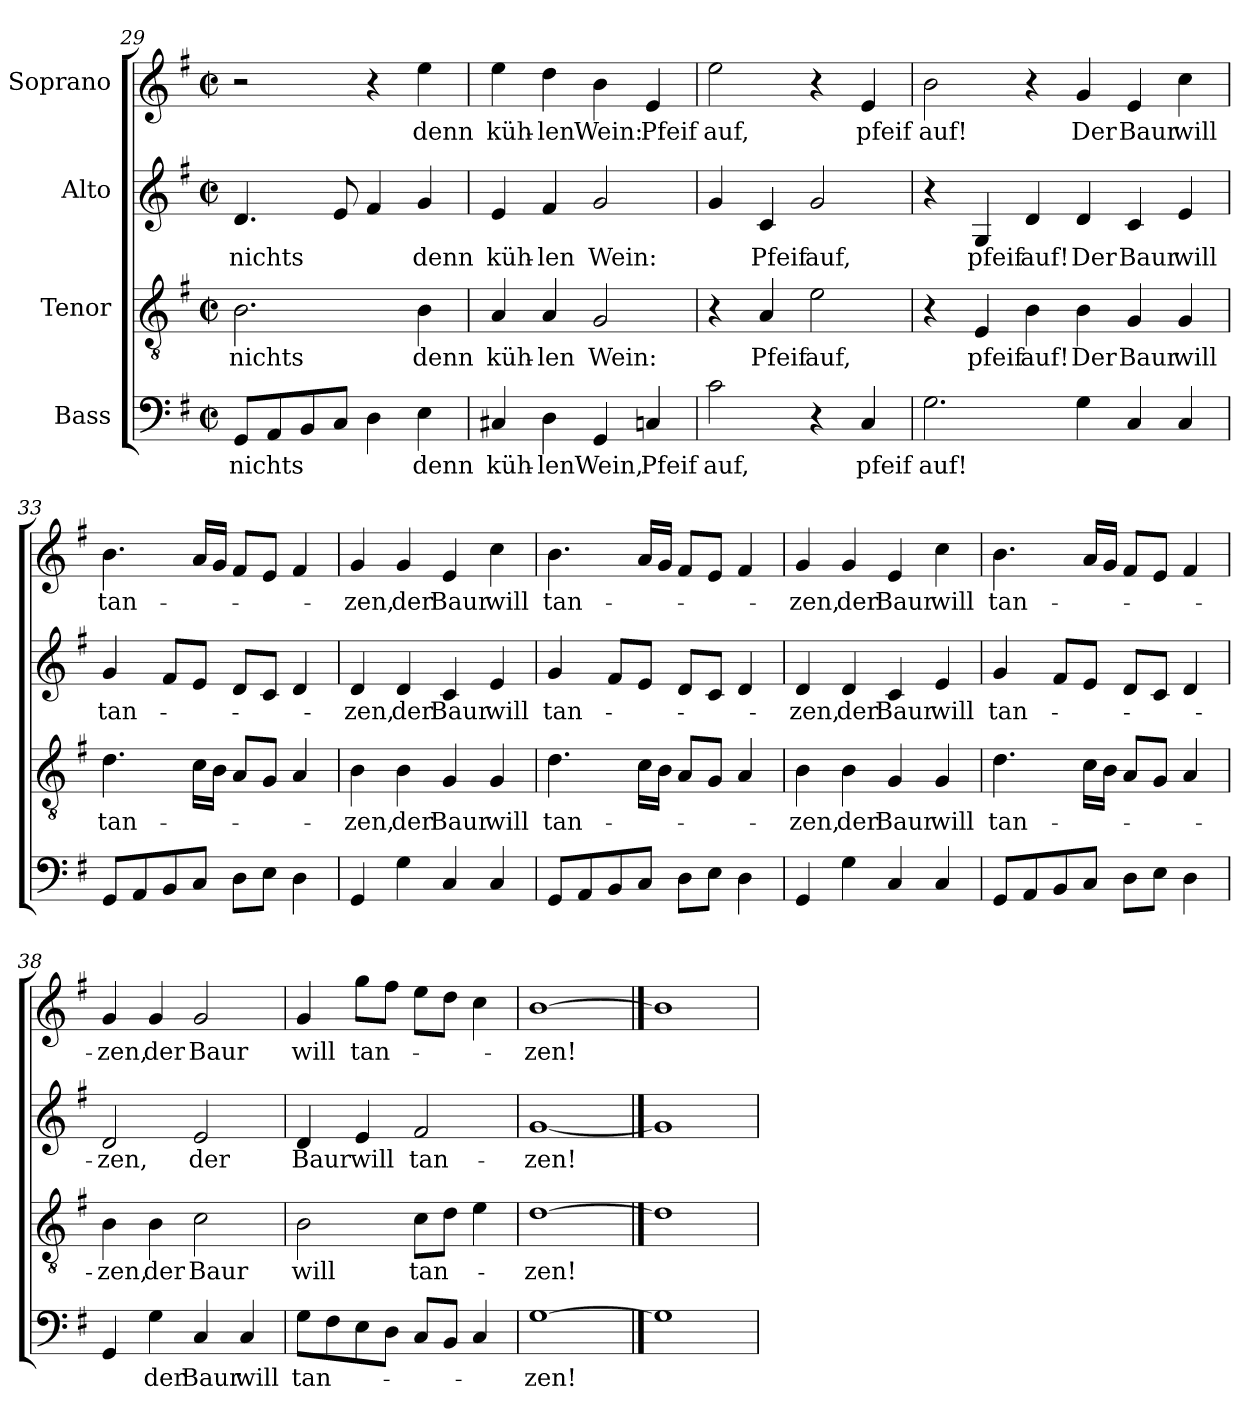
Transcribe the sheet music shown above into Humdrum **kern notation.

**kern	**text	**kern	**text	**kern	**text	**kern	**text
*part4	*part4	*part3	*part3	*part2	*part2	*part1	*part1
*staff4	*staff4	*staff3	*staff3	*staff2	*staff2	*staff1	*staff1
*I"Bass	*	*I"Tenor	*	*I"Alto	*	*I"Soprano	*
*clefF4	*	*clefGv2	*	*clefG2	*	*clefG2	*
*k[f#]	*	*k[f#]	*	*k[f#]	*	*k[f#]	*
*M2/2	*	*M2/2	*	*M2/2	*	*M2/2	*
*met(c|)	*	*met(c|)	*	*met(c|)	*	*met(c|)	*
=29	=29	=29	=29	=29	=29	=29	=29
8GG/L	nichts	2.B\	nichts	4.d/	nichts	2r	.
8AA/	.	.	.	.	.	.	.
8BB/	.	.	.	.	.	.	.
8C/J	.	.	.	8e/	.	.	.
4D\	.	.	.	4f#/	.	4r	.
4E\	denn	4B\	denn	4g/	denn	4ee\	denn
=30	=30	=30	=30	=30	=30	=30	=30
4C#X/	küh-	4A/	küh-	4e/	küh-	4ee\	küh-
4D\	-len	4A/	-len	4f#/	-len	4dd\	-len
4GG/	Wein,	2G/	Wein:	2g/	Wein:	4b\	Wein:
4Cn/	Pfeif	.	.	.	.	4e/	Pfeif
!!LO:LB:g=z
=31	=31	=31	=31	=31	=31	=31	=31
2c\	auf,	4r	.	4g/	.	2ee\	auf,
.	.	4A/	Pfeif	4c/	Pfeif	.	.
4r	.	2e\	auf,	2g/	auf,	4r	.
4C/	pfeif	.	.	.	.	4e/	pfeif
=32	=32	=32	=32	=32	=32	=32	=32
2.G\	auf!	4r	.	4r	.	2b\	auf!
.	.	4E/	pfeif	4G/	pfeif	.	.
.	.	4B\	auf!	4d/	auf!	4r	.
4G\	.	4B\	Der	4d/	Der	4g/	Der
4C/	.	4G/	Baur	4c/	Baur	4e/	Baur
4C/	.	4G/	will	4e/	will	4cc\	will
=33	=33	=33	=33	=33	=33	=33	=33
8GG/L	.	4.d\	tan-	4g/	tan-	4.b\	tan-
8AA/	.	.	.	.	.	.	.
8BB/	.	.	.	8f#/L	.	.	.
8C/J	.	16c\LL	.	8e/J	.	16a/LL	.
.	.	16B\JJ	.	.	.	16g/JJ	.
8D\L	.	8A/L	.	8d/L	.	8f#/L	.
8E\J	.	8G/J	.	8c/J	.	8e/J	.
4D\	.	4A/	.	4d/	.	4f#/	.
=34	=34	=34	=34	=34	=34	=34	=34
4GG/	.	4B\	-zen,	4d/	-zen,	4g/	-zen,
4G\	.	4B\	der	4d/	der	4g/	der
4C/	.	4G/	Baur	4c/	Baur	4e/	Baur
4C/	.	4G/	will	4e/	will	4cc\	will
!!LO:LB:g=z
=35	=35	=35	=35	=35	=35	=35	=35
8GG/L	.	4.d\	tan-	4g/	tan-	4.b\	tan-
8AA/	.	.	.	.	.	.	.
8BB/	.	.	.	8f#/L	.	.	.
8C/J	.	16c\LL	.	8e/J	.	16a/LL	.
.	.	16B\JJ	.	.	.	16g/JJ	.
8D\L	.	8A/L	.	8d/L	.	8f#/L	.
8E\J	.	8G/J	.	8c/J	.	8e/J	.
4D\	.	4A/	.	4d/	.	4f#/	.
=36	=36	=36	=36	=36	=36	=36	=36
4GG/	.	4B\	-zen,	4d/	-zen,	4g/	-zen,
4G\	.	4B\	der	4d/	der	4g/	der
4C/	.	4G/	Baur	4c/	Baur	4e/	Baur
4C/	.	4G/	will	4e/	will	4cc\	will
=37	=37	=37	=37	=37	=37	=37	=37
8GG/L	.	4.d\	tan-	4g/	tan-	4.b\	tan-
8AA/	.	.	.	.	.	.	.
8BB/	.	.	.	8f#/L	.	.	.
8C/J	.	16c\LL	.	8e/J	.	16a/LL	.
.	.	16B\JJ	.	.	.	16g/JJ	.
8D\L	.	8A/L	.	8d/L	.	8f#/L	.
8E\J	.	8G/J	.	8c/J	.	8e/J	.
4D\	.	4A/	.	4d/	.	4f#/	.
=38	=38	=38	=38	=38	=38	=38	=38
4GG/	.	4B\	-zen,	2d/	-zen,	4g/	-zen,
4G\	der	4B\	der	.	.	4g/	der
4C/	Baur	2c\	Baur	2e/	der	2g/	Baur
4C/	will	.	.	.	.	.	.
=39	=39	=39	=39	=39	=39	=39	=39
8G\L	tan-	2B\	will	4d/	Baur	4g/	will
8F#\	.	.	.	.	.	.	.
8E\	.	.	.	4e/	will	8gg\L	tan-
8D\J	.	.	.	.	.	8ff#\J	.
8C/L	.	8c\L	tan-	2f#/	tan-	8ee\L	.
8BB/J	.	8d\J	.	.	.	8dd\J	.
4C/	.	4e\	.	.	.	4cc\	.
=40	=40	=40	=40	=40	=40	=40	=40
[1G	-zen!	[1d	-zen!	[1g	-zen!	[1b	-zen!
==41	==41	==41	==41	==41	==41	==41	==41
1G]	.	1d]	.	1g]	.	1b]	.
=	=	=	=	=	=	=	=
*-	*-	*-	*-	*-	*-	*-	*-
